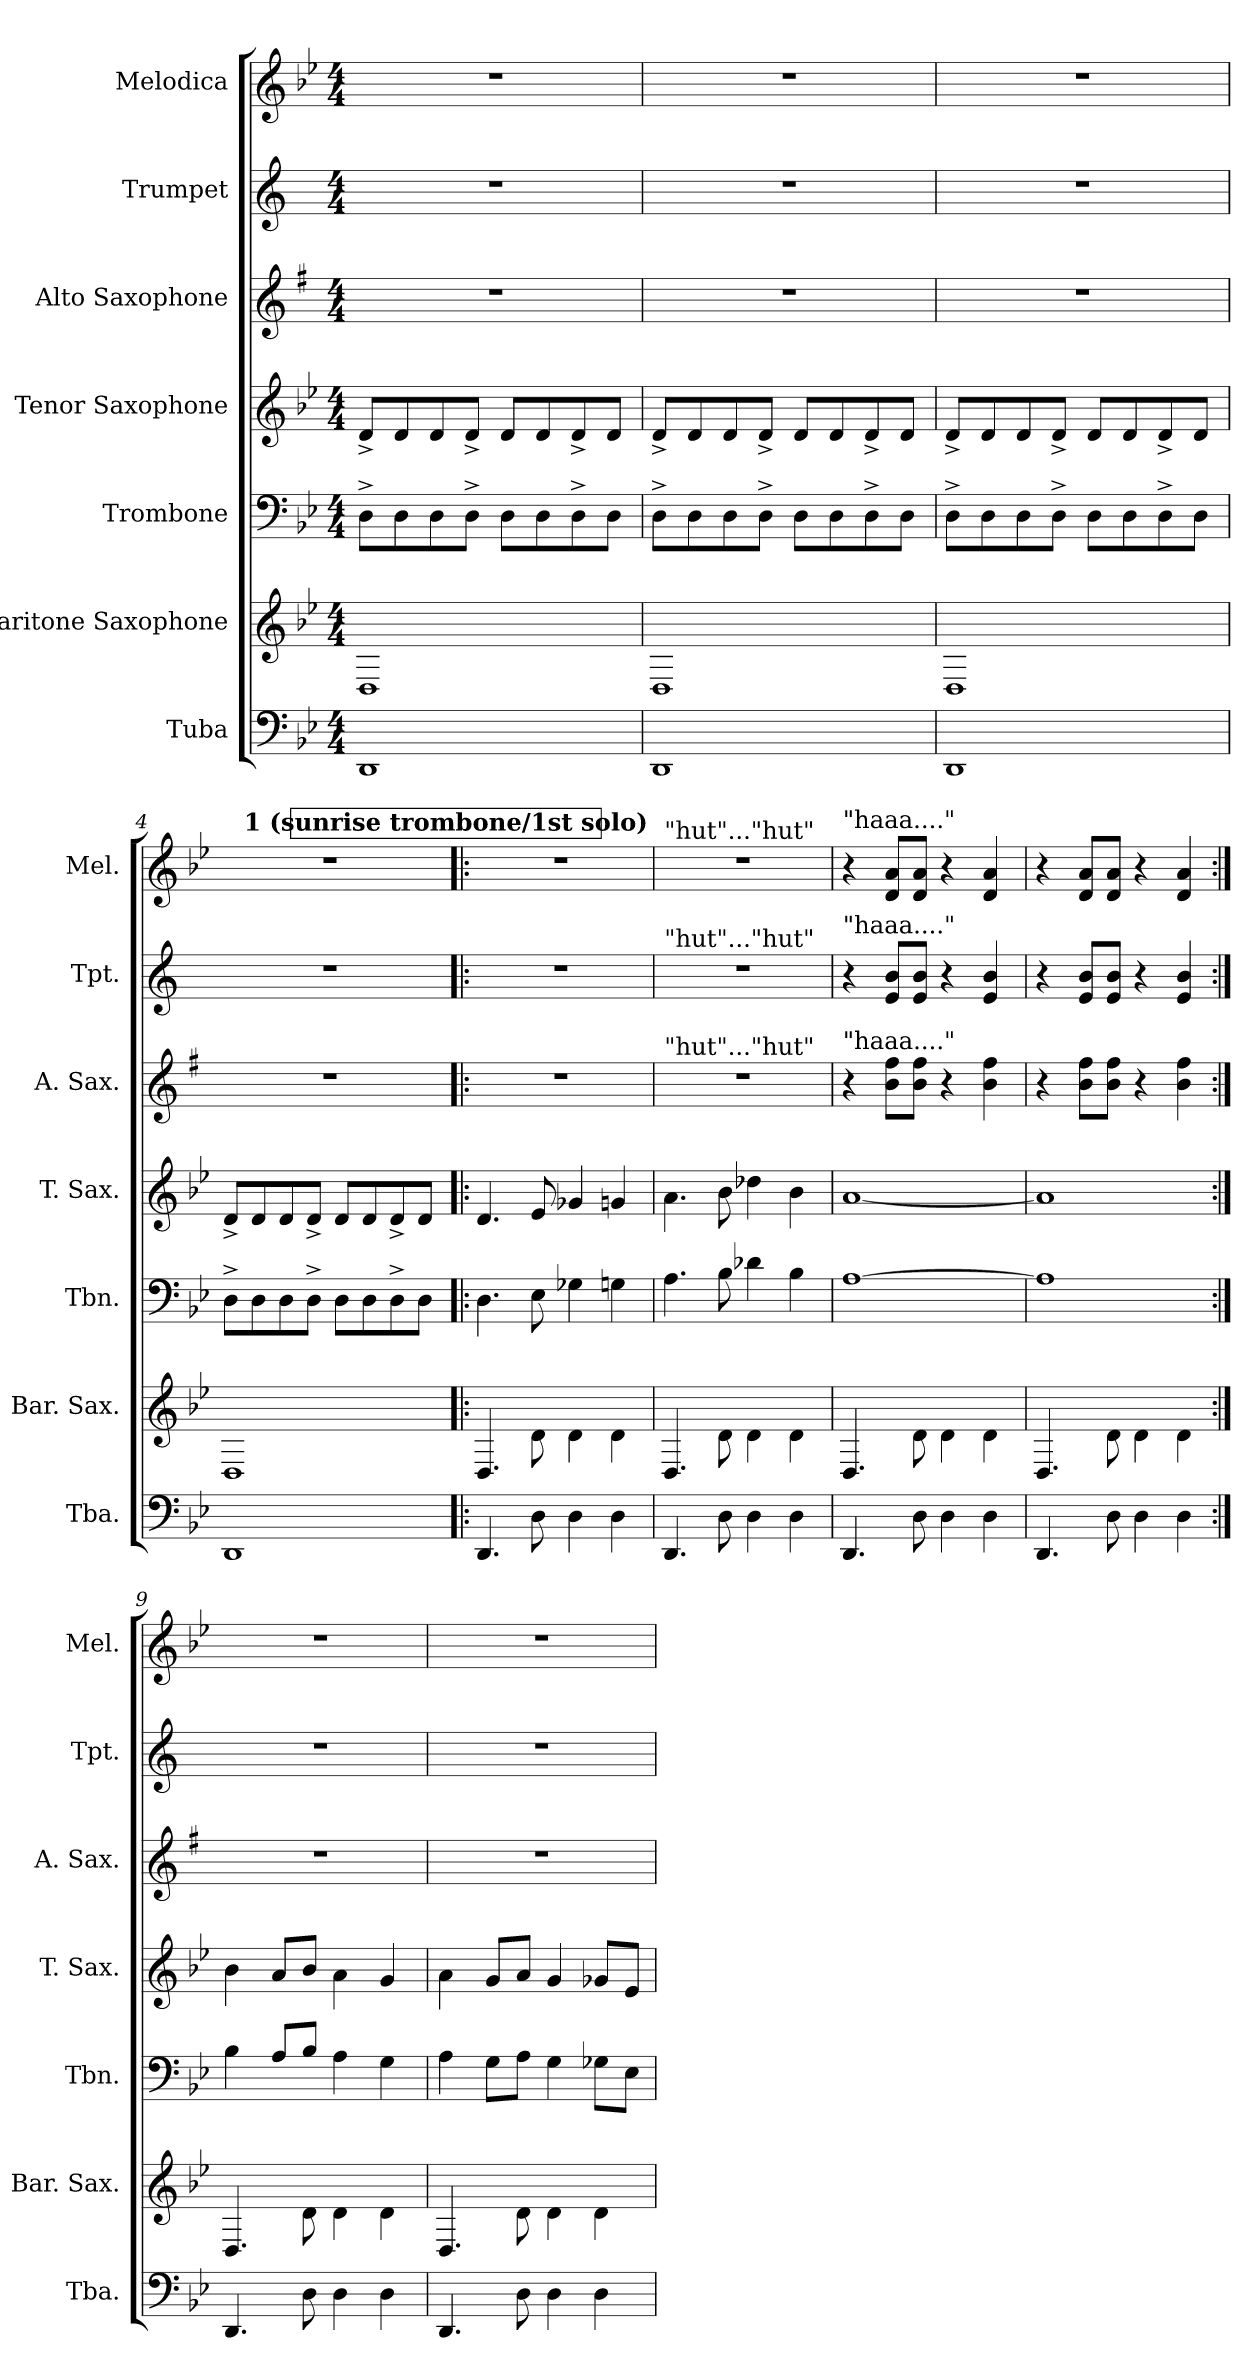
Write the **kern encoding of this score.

**kern	**kern	**kern	**kern	**kern	**kern	**kern
*part7	*part6	*part5	*part4	*part3	*part2	*part1
*staff7	*staff6	*staff5	*staff4	*staff3	*staff2	*staff1
*I"Tuba	*I"Baritone Saxophone	*I"Trombone	*I"Tenor Saxophone	*I"Alto Saxophone	*I"Trumpet	*I"Melodica
*I'Tba.	*I'Bar. Sax.	*I'Tbn.	*I'T. Sax.	*I'A. Sax.	*I'Tpt.	*I'Mel.
*clefF4	*clefG2	*clefF4	*clefG2	*clefG2	*clefG2	*clefG2
*	*ITrd12c21	*	*ITrd8c14	*ITrd5c9	*ITrd1c2	*
*k[b-e-]	*k[b-e-]	*k[b-e-]	*k[b-e-]	*k[b-e-]	*k[b-e-]	*k[b-e-]
*M4/4	*M4/4	*M4/4	*M4/4	*M4/4	*M4/4	*M4/4
=1	=1	=1	=1	=1	=1	=1
1DD	1DD	8D^\L	8D^/L	1r	1r	1r
.	.	8D\	8D/	.	.	.
.	.	8D\	8D/	.	.	.
.	.	8D^\J	8D^/J	.	.	.
.	.	8D\L	8D/L	.	.	.
.	.	8D\	8D/	.	.	.
.	.	8D^\	8D^/	.	.	.
.	.	8D\J	8D/J	.	.	.
=2	=2	=2	=2	=2	=2	=2
1DD	1DD	8D^\L	8D^/L	1r	1r	1r
.	.	8D\	8D/	.	.	.
.	.	8D\	8D/	.	.	.
.	.	8D^\J	8D^/J	.	.	.
.	.	8D\L	8D/L	.	.	.
.	.	8D\	8D/	.	.	.
.	.	8D^\	8D^/	.	.	.
.	.	8D\J	8D/J	.	.	.
=3	=3	=3	=3	=3	=3	=3
*	*	*	*	*	*	*MM170
1DD	1DD	8D^\L	8D^/L	1r	1r	1r
.	.	8D\	8D/	.	.	.
.	.	8D\	8D/	.	.	.
.	.	8D^\J	8D^/J	.	.	.
.	.	8D\L	8D/L	.	.	.
.	.	8D\	8D/	.	.	.
.	.	8D^\	8D^/	.	.	.
.	.	8D\J	8D/J	.	.	.
=4	=4	=4	=4	=4	=4	=4
1DD	1DD	8D^\L	8D^/L	1r	1r	1r
.	.	8D\	8D/	.	.	.
.	.	8D\	8D/	.	.	.
.	.	8D^\J	8D^/J	.	.	.
.	.	8D\L	8D/L	.	.	.
.	.	8D\	8D/	.	.	.
.	.	8D^\	8D^/	.	.	.
.	.	8D\J	8D/J	.	.	.
!!LO:LB:g=z
!!LO:REH:place=s1:a:B:fs=14:t=1 (sunrise trombone/1st solo)
=5!|:	=5!|:	=5!|:	=5!|:	=5!|:	=5!|:	=5!|:
4.DD/	4.DD/	4.D\	4.D/	1r	1r	1r
8D\	8D\	8E-\	8E-/	.	.	.
4D\	4D\	4G-X\	4G-X/	.	.	.
4D\	4D\	4Gn\	4Gn/	.	.	.
=6	=6	=6	=6	=6	=6	=6
!	!	!	!	!	!	!LO:TX:a:t="hut"..."hut"
!	!	!	!	!	!LO:TX:a:t="hut"..."hut"	!
!	!	!	!	!LO:TX:a:t="hut"..."hut"	!	!
4.DD/	4.DD/	4.A\	4.A\	1r	1r	1r
8D\	8D\	8B-\	8B-\	.	.	.
4D\	4D\	4d-X\	4d-X\	.	.	.
4D\	4D\	4B-\	4B-\	.	.	.
=7	=7	=7	=7	=7	=7	=7
!	!	!	!	!	!	!LO:TX:a:t="haaa...."
!	!	!	!	!	!LO:TX:a:t="haaa...."	!
!	!	!	!	!LO:TX:a:t="haaa...."	!	!
4.DD/	4.DD/	[1A	[1A	4r	4r	4r
.	.	.	.	8d\ 8a\L	8d/ 8a/L	8d/ 8a/L
8D\	8D\	.	.	8d\ 8a\J	8d/ 8a/J	8d/ 8a/J
4D\	4D\	.	.	4r	4r	4r
4D\	4D\	.	.	4d\ 4a\	4d/ 4a/	4d/ 4a/
=8	=8	=8	=8	=8	=8	=8
4.DD/	4.DD/	1A]	1A]	4r	4r	4r
.	.	.	.	8d\ 8a\L	8d/ 8a/L	8d/ 8a/L
8D\	8D\	.	.	8d\ 8a\J	8d/ 8a/J	8d/ 8a/J
4D\	4D\	.	.	4r	4r	4r
4D\	4D\	.	.	4d\ 4a\	4d/ 4a/	4d/ 4a/
=9:|!	=9:|!	=9:|!	=9:|!	=9:|!	=9:|!	=9:|!
4.DD/	4.DD/	4B-\	4B-\	1r	1r	1r
.	.	8A/L	8A/L	.	.	.
8D\	8D\	8B-/J	8B-/J	.	.	.
4D\	4D\	4A\	4A\	.	.	.
4D\	4D\	4G\	4G/	.	.	.
!!LO:PB:g=z
=10	=10	=10	=10	=10	=10	=10
4.DD/	4.DD/	4A\	4A\	1r	1r	1r
.	.	8G\L	8G/L	.	.	.
8D\	8D\	8A\J	8A/J	.	.	.
4D\	4D\	4G\	4G/	.	.	.
4D\	4D\	8G-X\L	8G-X/L	.	.	.
.	.	8E-\J	8E-/J	.	.	.
=	=	=	=	=	=	=
*-	*-	*-	*-	*-	*-	*-
